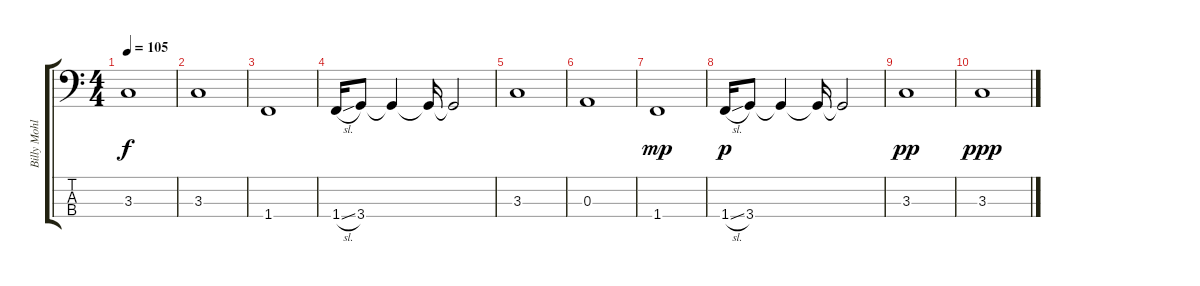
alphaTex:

\track ("Billy Mohler " "Billy Mohl") {instrument electricbassfinger}
\staff {score tabs}
\tuning (G2 D2 A1 E1) {hide}
\ts (4 4)
\tempo 105
\clef f4
\ks c
3.3.1{dy f} |
3.3.1 |
1.4.1 |
1.4{sl}.16 3.4.8 3.4{t}.4 3.4{t}.16 3.4{t}.2 |
3.3.1 |
0.3.1 |
1.4.1{dy mp} |
1.4{sl}.16{dy p} 3.4.8 3.4{t}.4 3.4{t}.16 3.4{t}.2 |
3.3.1{dy pp} |
3.3.1{dy ppp}
